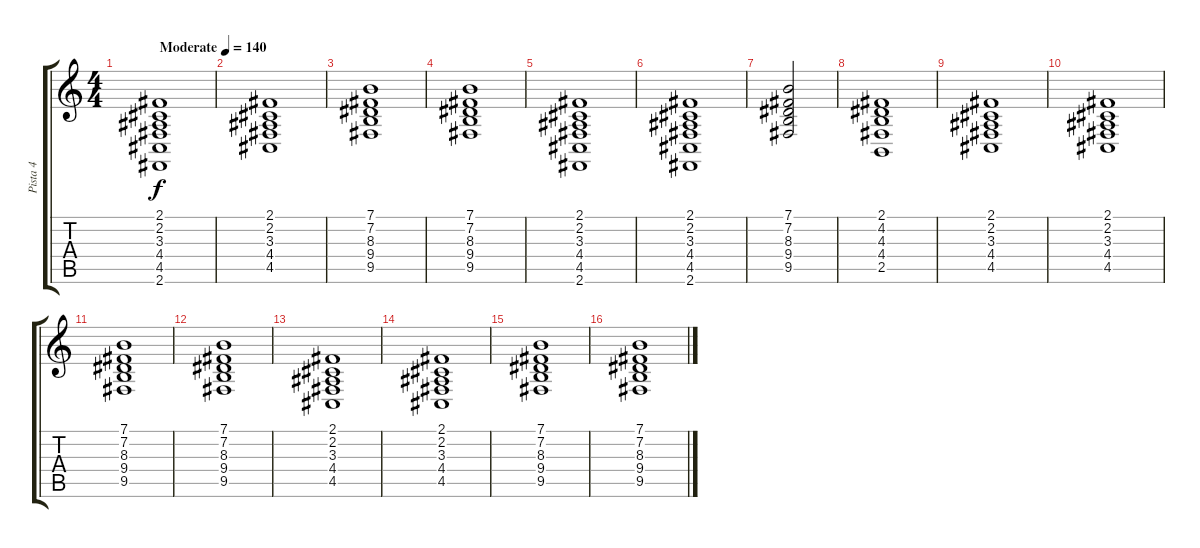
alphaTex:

\track ("Pista 4" "Pista 4") {instrument fx6goblins}
\staff {score tabs}
\tuning (E4 B3 G3 D3 A2 E2) {hide}
\ts (4 4)
\tempo (140 "Moderate")
\clef g2
\ks c
(2.1 2.2 3.3 4.4 4.5 2.6).1{dy f instrument fx6goblins} |
(2.1 2.2 3.3 4.4 4.5).1 |
(7.1 7.2 8.3 9.4 9.5).1 |
(7.1 7.2 8.3 9.4 9.5).1 |
(2.1 2.2 3.3 4.4 4.5 2.6).1 |
(2.1 2.2 3.3 4.4 4.5 2.6).1 |
(7.1 7.2 8.3 9.4 9.5).2 |
(2.1 4.2 4.3 4.4 2.5).1 |
(2.1 2.2 3.3 4.4 4.5).1 |
(2.1 2.2 3.3 4.4 4.5).1 |
(7.1 7.2 8.3 9.4 9.5).1 |
(7.1 7.2 8.3 9.4 9.5).1 |
(2.1 2.2 3.3 4.4 4.5).1 |
(2.1 2.2 3.3 4.4 4.5).1 |
(7.1 7.2 8.3 9.4 9.5).1 |
(7.1 7.2 8.3 9.4 9.5).1
